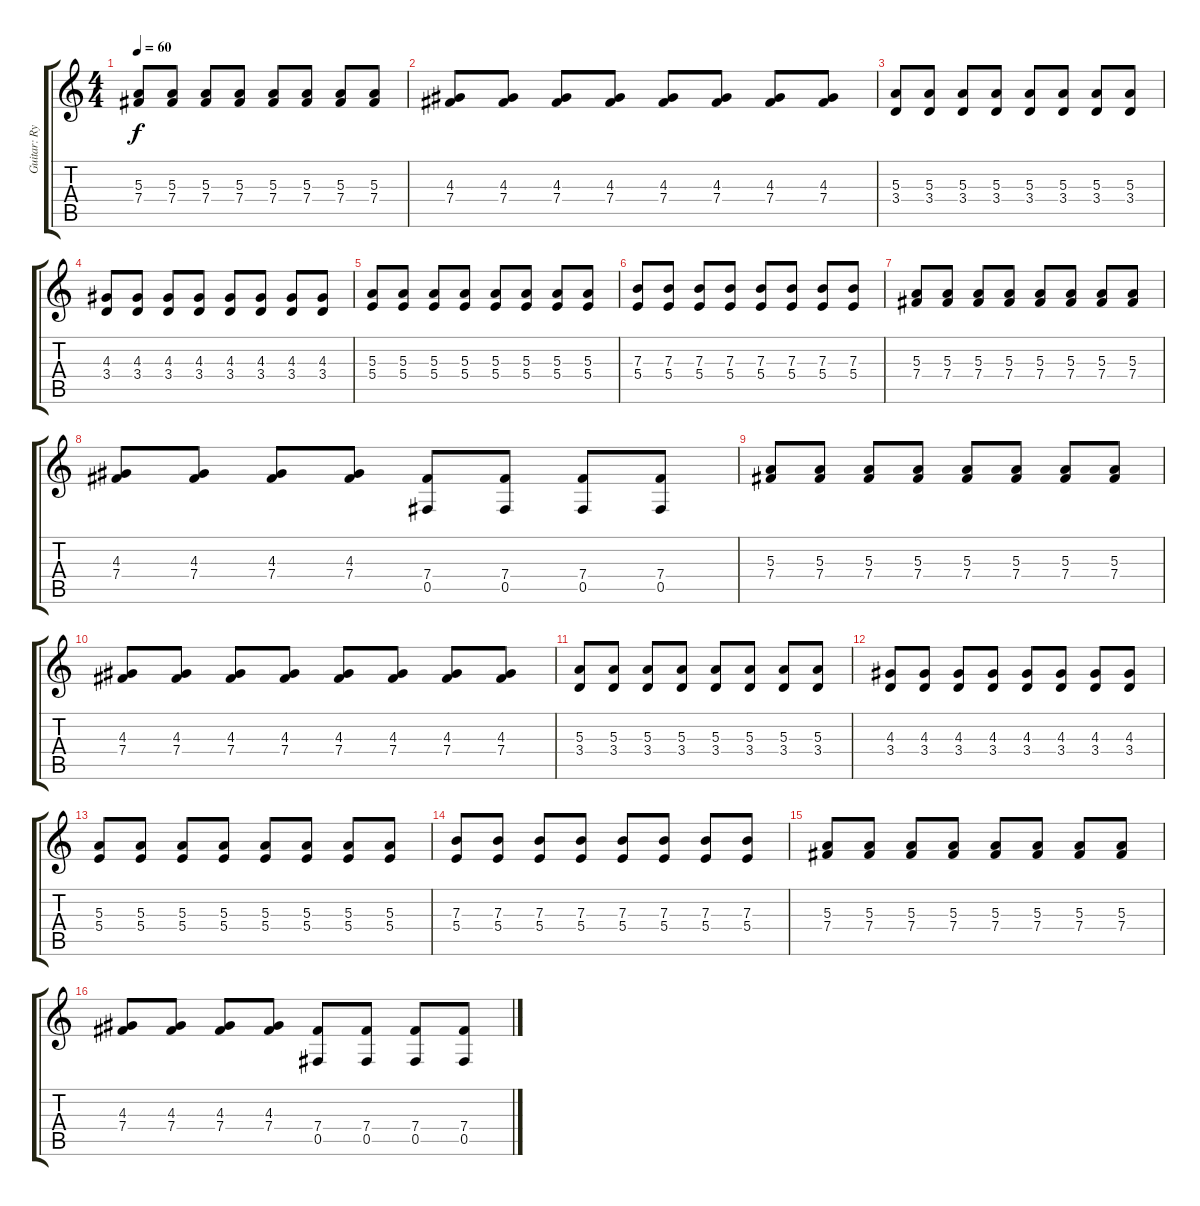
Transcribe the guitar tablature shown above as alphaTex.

\track ("Guitar: Rythm" "Guitar: Ry") {instrument distortionguitar}
\staff {score tabs}
\tuning (Db4 Ab3 E3 B2 Gb2 Db2) {hide}
\ts (4 4)
\tempo 60
\clef g2
\ks c
(5.3 7.4).8{dy f volume 14} (5.3 7.4).8 (5.3 7.4).8 (5.3 7.4).8 (5.3 7.4).8 (5.3 7.4).8 (5.3 7.4).8 (5.3 7.4).8 |
(4.3 7.4).8 (4.3 7.4).8 (4.3 7.4).8 (4.3 7.4).8 (4.3 7.4).8 (4.3 7.4).8 (4.3 7.4).8 (4.3 7.4).8 |
(5.3 3.4).8 (5.3 3.4).8 (5.3 3.4).8 (5.3 3.4).8 (5.3 3.4).8 (5.3 3.4).8 (5.3 3.4).8 (5.3 3.4).8 |
(4.3 3.4).8 (4.3 3.4).8 (4.3 3.4).8 (4.3 3.4).8 (4.3 3.4).8 (4.3 3.4).8 (4.3 3.4).8 (4.3 3.4).8 |
(5.3 5.4).8 (5.3 5.4).8 (5.3 5.4).8 (5.3 5.4).8 (5.3 5.4).8 (5.3 5.4).8 (5.3 5.4).8 (5.3 5.4).8 |
(7.3 5.4).8 (7.3 5.4).8 (7.3 5.4).8 (7.3 5.4).8 (7.3 5.4).8 (7.3 5.4).8 (7.3 5.4).8 (7.3 5.4).8 |
(5.3 7.4).8 (5.3 7.4).8 (5.3 7.4).8 (5.3 7.4).8 (5.3 7.4).8 (5.3 7.4).8 (5.3 7.4).8 (5.3 7.4).8 |
(4.3 7.4).8 (4.3 7.4).8 (4.3 7.4).8 (4.3 7.4).8 (7.4 0.5).8 (7.4 0.5).8 (7.4 0.5).8 (7.4 0.5).8 |
(5.3 7.4).8 (5.3 7.4).8 (5.3 7.4).8 (5.3 7.4).8 (5.3 7.4).8 (5.3 7.4).8 (5.3 7.4).8 (5.3 7.4).8 |
(4.3 7.4).8 (4.3 7.4).8 (4.3 7.4).8 (4.3 7.4).8 (4.3 7.4).8 (4.3 7.4).8 (4.3 7.4).8 (4.3 7.4).8 |
(5.3 3.4).8 (5.3 3.4).8 (5.3 3.4).8 (5.3 3.4).8 (5.3 3.4).8 (5.3 3.4).8 (5.3 3.4).8 (5.3 3.4).8 |
(4.3 3.4).8 (4.3 3.4).8 (4.3 3.4).8 (4.3 3.4).8 (4.3 3.4).8 (4.3 3.4).8 (4.3 3.4).8 (4.3 3.4).8 |
(5.3 5.4).8 (5.3 5.4).8 (5.3 5.4).8 (5.3 5.4).8 (5.3 5.4).8 (5.3 5.4).8 (5.3 5.4).8 (5.3 5.4).8 |
(7.3 5.4).8 (7.3 5.4).8 (7.3 5.4).8 (7.3 5.4).8 (7.3 5.4).8 (7.3 5.4).8 (7.3 5.4).8 (7.3 5.4).8 |
(5.3 7.4).8 (5.3 7.4).8 (5.3 7.4).8 (5.3 7.4).8 (5.3 7.4).8 (5.3 7.4).8 (5.3 7.4).8 (5.3 7.4).8 |
(4.3 7.4).8 (4.3 7.4).8 (4.3 7.4).8 (4.3 7.4).8 (7.4 0.5).8 (7.4 0.5).8 (7.4 0.5).8 (7.4 0.5).8
